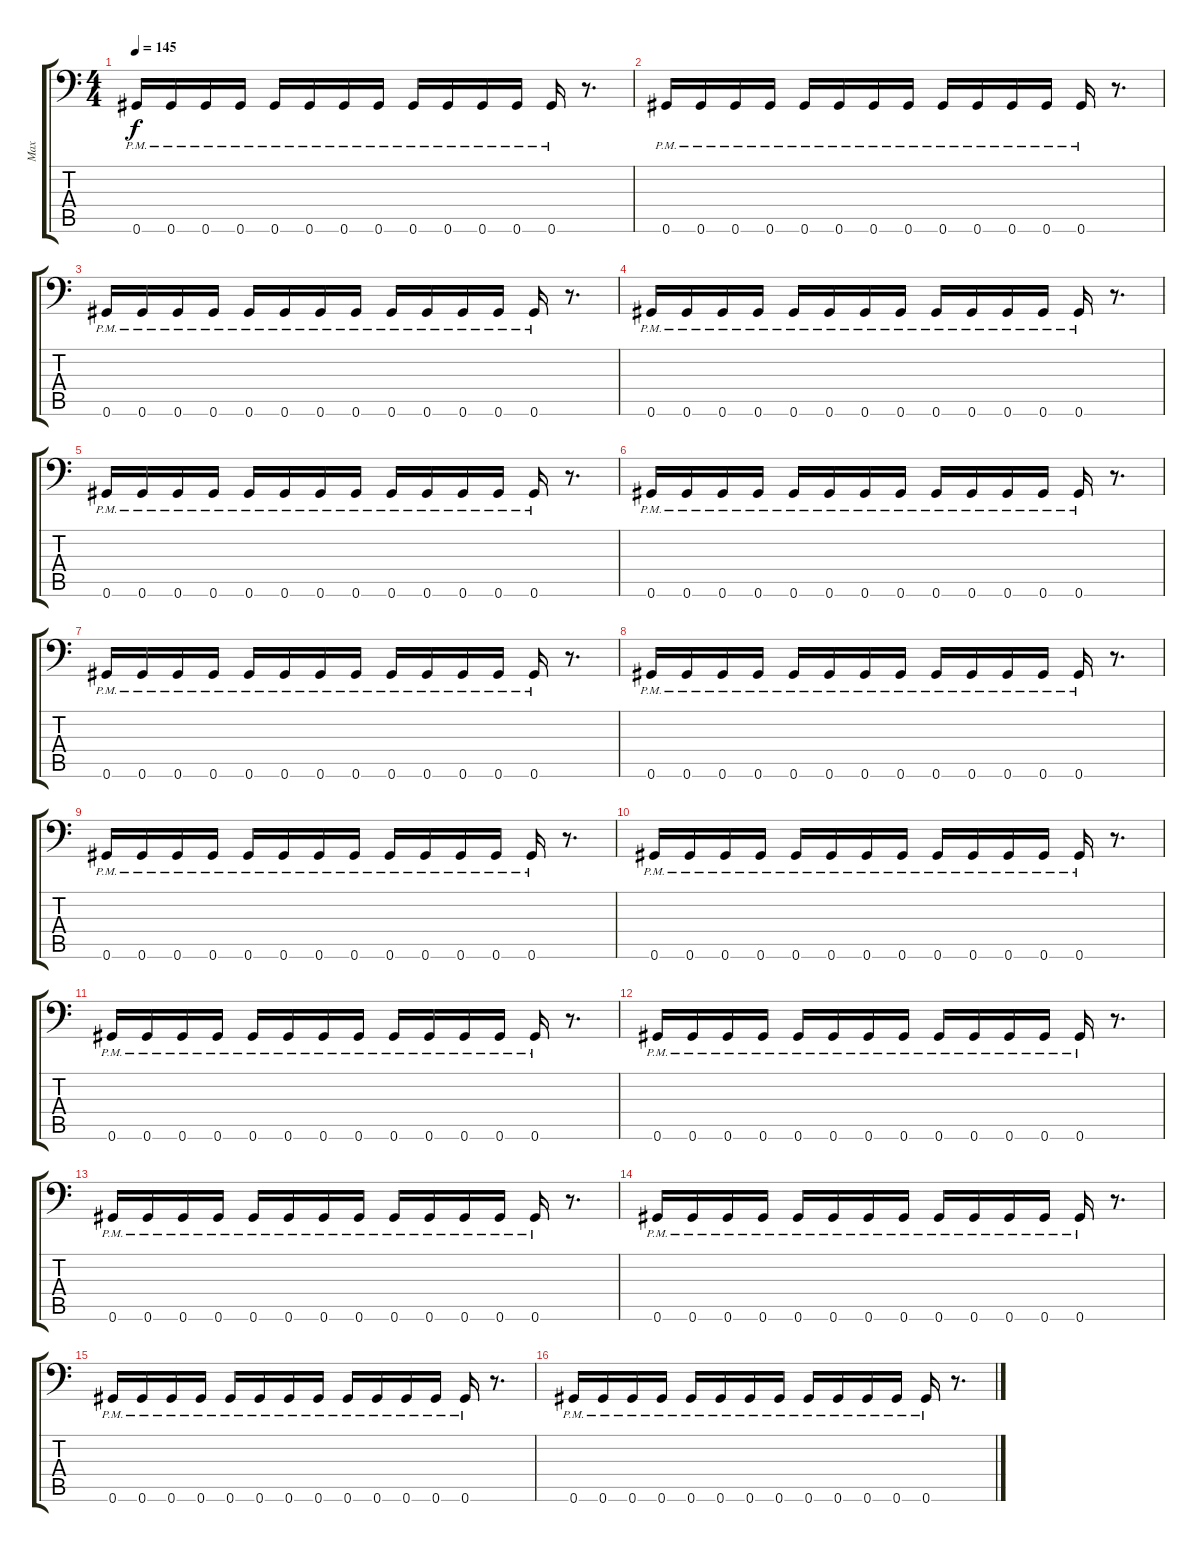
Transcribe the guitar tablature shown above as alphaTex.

\track ("Max" "Max") {instrument distortionguitar}
\staff {score tabs}
\tuning (Bb3 F3 Db3 Ab2 Eb2 Ab1) {hide}
\ts (4 4)
\tempo 145
\clef f4
\ks c
0.6{pm}.16{dy f} 0.6{pm}.16 0.6{pm}.16 0.6{pm}.16 0.6{pm}.16 0.6{pm}.16 0.6{pm}.16 0.6{pm}.16 0.6{pm}.16 0.6{pm}.16 0.6{pm}.16 0.6{pm}.16 0.6{pm}.16 r.8{d} |
0.6{pm}.16 0.6{pm}.16 0.6{pm}.16 0.6{pm}.16 0.6{pm}.16 0.6{pm}.16 0.6{pm}.16 0.6{pm}.16 0.6{pm}.16 0.6{pm}.16 0.6{pm}.16 0.6{pm}.16 0.6{pm}.16 r.8{d} |
0.6{pm}.16 0.6{pm}.16 0.6{pm}.16 0.6{pm}.16 0.6{pm}.16 0.6{pm}.16 0.6{pm}.16 0.6{pm}.16 0.6{pm}.16 0.6{pm}.16 0.6{pm}.16 0.6{pm}.16 0.6{pm}.16 r.8{d} |
\section ("" "")
0.6{pm}.16 0.6{pm}.16 0.6{pm}.16 0.6{pm}.16 0.6{pm}.16 0.6{pm}.16 0.6{pm}.16 0.6{pm}.16 0.6{pm}.16 0.6{pm}.16 0.6{pm}.16 0.6{pm}.16 0.6{pm}.16 r.8{d} |
0.6{pm}.16 0.6{pm}.16 0.6{pm}.16 0.6{pm}.16 0.6{pm}.16 0.6{pm}.16 0.6{pm}.16 0.6{pm}.16 0.6{pm}.16 0.6{pm}.16 0.6{pm}.16 0.6{pm}.16 0.6{pm}.16 r.8{d} |
0.6{pm}.16 0.6{pm}.16 0.6{pm}.16 0.6{pm}.16 0.6{pm}.16 0.6{pm}.16 0.6{pm}.16 0.6{pm}.16 0.6{pm}.16 0.6{pm}.16 0.6{pm}.16 0.6{pm}.16 0.6{pm}.16 r.8{d} |
0.6{pm}.16 0.6{pm}.16 0.6{pm}.16 0.6{pm}.16 0.6{pm}.16 0.6{pm}.16 0.6{pm}.16 0.6{pm}.16 0.6{pm}.16 0.6{pm}.16 0.6{pm}.16 0.6{pm}.16 0.6{pm}.16 r.8{d} |
0.6{pm}.16 0.6{pm}.16 0.6{pm}.16 0.6{pm}.16 0.6{pm}.16 0.6{pm}.16 0.6{pm}.16 0.6{pm}.16 0.6{pm}.16 0.6{pm}.16 0.6{pm}.16 0.6{pm}.16 0.6{pm}.16 r.8{d} |
0.6{pm}.16 0.6{pm}.16 0.6{pm}.16 0.6{pm}.16 0.6{pm}.16 0.6{pm}.16 0.6{pm}.16 0.6{pm}.16 0.6{pm}.16 0.6{pm}.16 0.6{pm}.16 0.6{pm}.16 0.6{pm}.16 r.8{d} |
0.6{pm}.16 0.6{pm}.16 0.6{pm}.16 0.6{pm}.16 0.6{pm}.16 0.6{pm}.16 0.6{pm}.16 0.6{pm}.16 0.6{pm}.16 0.6{pm}.16 0.6{pm}.16 0.6{pm}.16 0.6{pm}.16 r.8{d} |
0.6{pm}.16 0.6{pm}.16 0.6{pm}.16 0.6{pm}.16 0.6{pm}.16 0.6{pm}.16 0.6{pm}.16 0.6{pm}.16 0.6{pm}.16 0.6{pm}.16 0.6{pm}.16 0.6{pm}.16 0.6{pm}.16 r.8{d} |
0.6{pm}.16 0.6{pm}.16 0.6{pm}.16 0.6{pm}.16 0.6{pm}.16 0.6{pm}.16 0.6{pm}.16 0.6{pm}.16 0.6{pm}.16 0.6{pm}.16 0.6{pm}.16 0.6{pm}.16 0.6{pm}.16 r.8{d} |
0.6{pm}.16 0.6{pm}.16 0.6{pm}.16 0.6{pm}.16 0.6{pm}.16 0.6{pm}.16 0.6{pm}.16 0.6{pm}.16 0.6{pm}.16 0.6{pm}.16 0.6{pm}.16 0.6{pm}.16 0.6{pm}.16 r.8{d} |
0.6{pm}.16 0.6{pm}.16 0.6{pm}.16 0.6{pm}.16 0.6{pm}.16 0.6{pm}.16 0.6{pm}.16 0.6{pm}.16 0.6{pm}.16 0.6{pm}.16 0.6{pm}.16 0.6{pm}.16 0.6{pm}.16 r.8{d} |
0.6{pm}.16 0.6{pm}.16 0.6{pm}.16 0.6{pm}.16 0.6{pm}.16 0.6{pm}.16 0.6{pm}.16 0.6{pm}.16 0.6{pm}.16 0.6{pm}.16 0.6{pm}.16 0.6{pm}.16 0.6{pm}.16 r.8{d} |
0.6{pm}.16 0.6{pm}.16 0.6{pm}.16 0.6{pm}.16 0.6{pm}.16 0.6{pm}.16 0.6{pm}.16 0.6{pm}.16 0.6{pm}.16 0.6{pm}.16 0.6{pm}.16 0.6{pm}.16 0.6{pm}.16 r.8{d}
